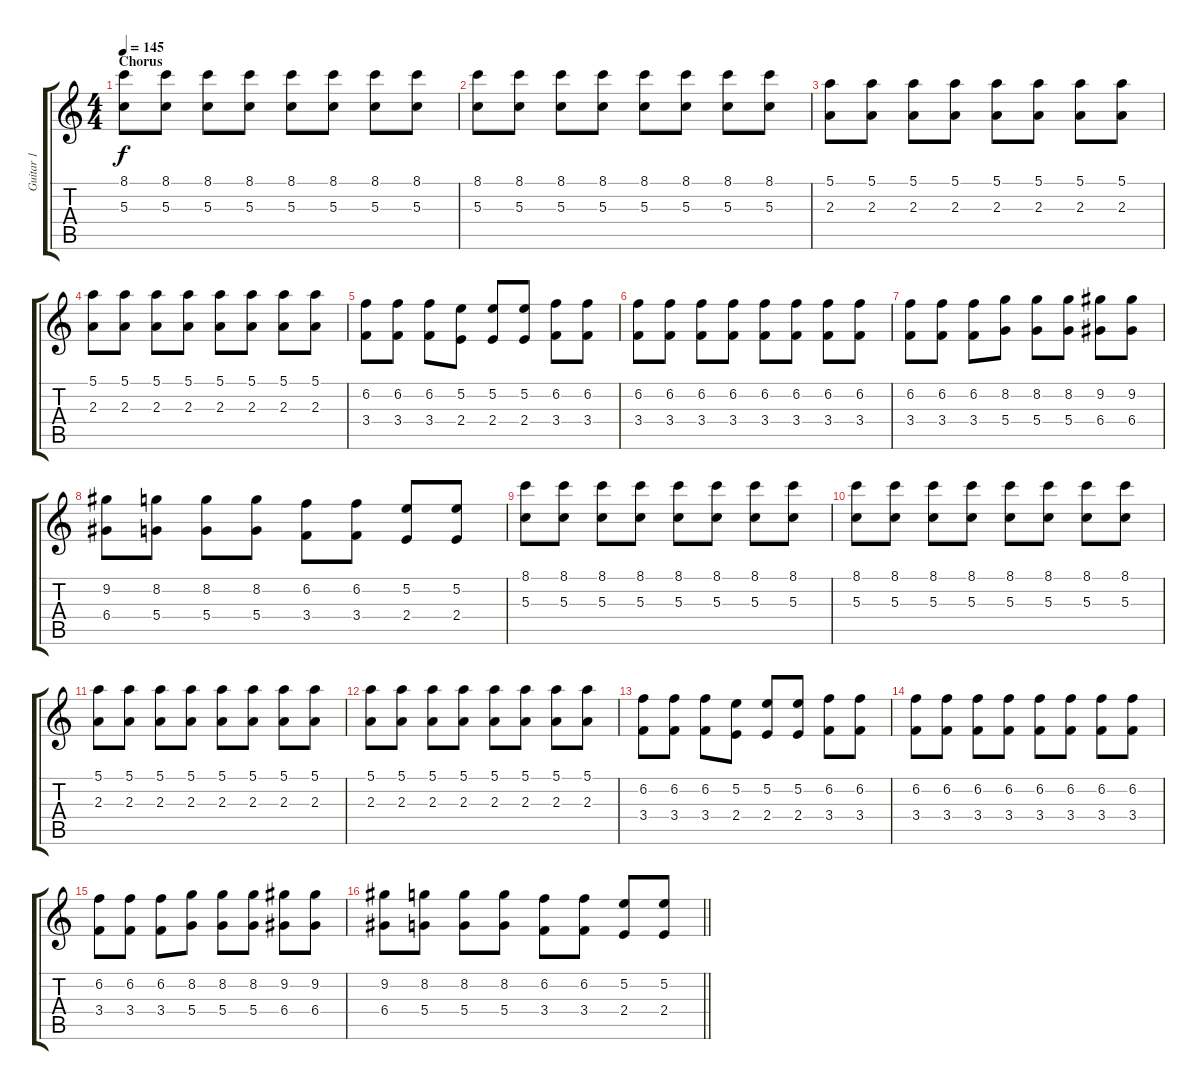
\track ("Guitar 1" "Guitar 1") {instrument acousticguitarsteel}
\staff {score tabs}
\tuning (E4 B3 G3 D3 A2 E2) {hide}
\ts (4 4)
\section ("" "Chorus")
\tempo 145
\clef g2
\ks c
(8.1 5.3).8{dy f} (8.1 5.3).8 (8.1 5.3).8 (8.1 5.3).8 (8.1 5.3).8 (8.1 5.3).8 (8.1 5.3).8 (8.1 5.3).8 |
(8.1 5.3).8 (8.1 5.3).8 (8.1 5.3).8 (8.1 5.3).8 (8.1 5.3).8 (8.1 5.3).8 (8.1 5.3).8 (8.1 5.3).8 |
(5.1 2.3).8 (5.1 2.3).8 (5.1 2.3).8 (5.1 2.3).8 (5.1 2.3).8 (5.1 2.3).8 (5.1 2.3).8 (5.1 2.3).8 |
(5.1 2.3).8 (5.1 2.3).8 (5.1 2.3).8 (5.1 2.3).8 (5.1 2.3).8 (5.1 2.3).8 (5.1 2.3).8 (5.1 2.3).8 |
(6.2 3.4).8 (6.2 3.4).8 (6.2 3.4).8 (5.2 2.4).8 (5.2 2.4).8 (5.2 2.4).8 (6.2 3.4).8 (6.2 3.4).8 |
(6.2 3.4).8 (6.2 3.4).8 (6.2 3.4).8 (6.2 3.4).8 (6.2 3.4).8 (6.2 3.4).8 (6.2 3.4).8 (6.2 3.4).8 |
(6.2 3.4).8 (6.2 3.4).8 (6.2 3.4).8 (8.2 5.4).8 (8.2 5.4).8 (8.2 5.4).8 (9.2 6.4).8 (9.2 6.4).8 |
(9.2 6.4).8 (8.2 5.4).8 (8.2 5.4).8 (8.2 5.4).8 (6.2 3.4).8 (6.2 3.4).8 (5.2 2.4).8 (5.2 2.4).8 |
(8.1 5.3).8 (8.1 5.3).8 (8.1 5.3).8 (8.1 5.3).8 (8.1 5.3).8 (8.1 5.3).8 (8.1 5.3).8 (8.1 5.3).8 |
(8.1 5.3).8 (8.1 5.3).8 (8.1 5.3).8 (8.1 5.3).8 (8.1 5.3).8 (8.1 5.3).8 (8.1 5.3).8 (8.1 5.3).8 |
(5.1 2.3).8 (5.1 2.3).8 (5.1 2.3).8 (5.1 2.3).8 (5.1 2.3).8 (5.1 2.3).8 (5.1 2.3).8 (5.1 2.3).8 |
(5.1 2.3).8 (5.1 2.3).8 (5.1 2.3).8 (5.1 2.3).8 (5.1 2.3).8 (5.1 2.3).8 (5.1 2.3).8 (5.1 2.3).8 |
(6.2 3.4).8 (6.2 3.4).8 (6.2 3.4).8 (5.2 2.4).8 (5.2 2.4).8 (5.2 2.4).8 (6.2 3.4).8 (6.2 3.4).8 |
(6.2 3.4).8 (6.2 3.4).8 (6.2 3.4).8 (6.2 3.4).8 (6.2 3.4).8 (6.2 3.4).8 (6.2 3.4).8 (6.2 3.4).8 |
(6.2 3.4).8 (6.2 3.4).8 (6.2 3.4).8 (8.2 5.4).8 (8.2 5.4).8 (8.2 5.4).8 (9.2 6.4).8 (9.2 6.4).8 |
\barLineRight lightlight
(9.2 6.4).8 (8.2 5.4).8 (8.2 5.4).8 (8.2 5.4).8 (6.2 3.4).8 (6.2 3.4).8 (5.2 2.4).8 (5.2 2.4).8
